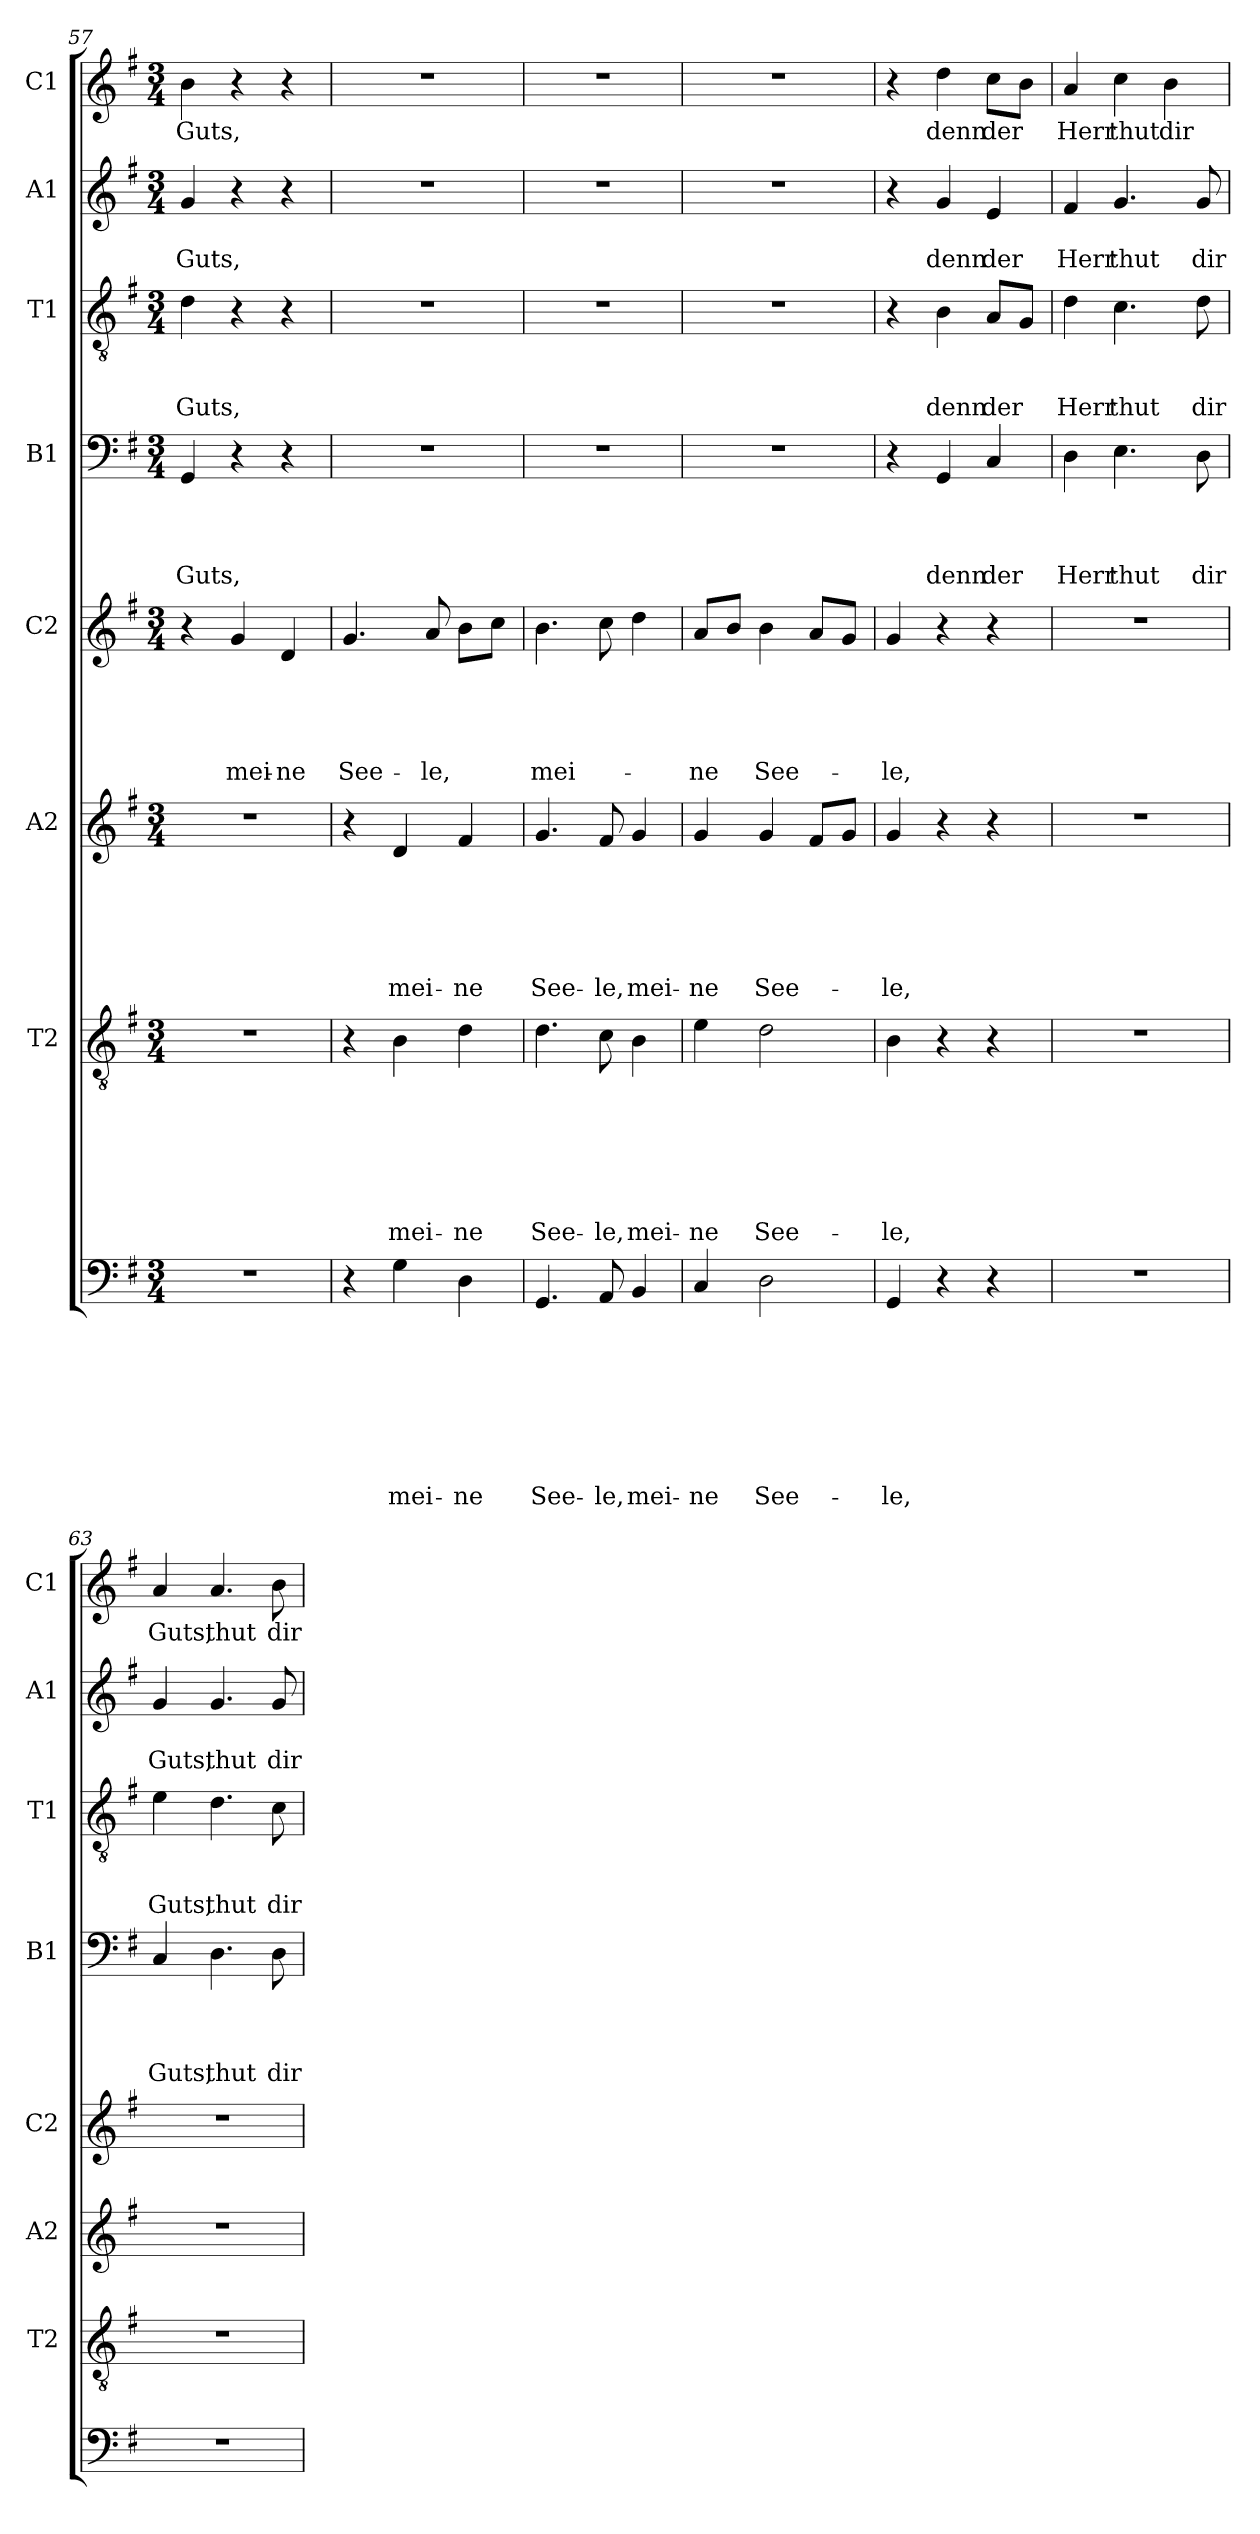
**kern	**text	**text	**text	**text	**text	**text	**text	**text	**kern	**text	**text	**text	**text	**text	**text	**text	**kern	**text	**text	**text	**text	**text	**text	**kern	**text	**text	**text	**text	**text	**kern	**text	**text	**text	**text	**kern	**text	**text	**text	**kern	**text	**text	**kern	**text
*part8	*part8	*part8	*part8	*part8	*part8	*part8	*part8	*part8	*part7	*part7	*part7	*part7	*part7	*part7	*part7	*part7	*part6	*part6	*part6	*part6	*part6	*part6	*part6	*part5	*part5	*part5	*part5	*part5	*part5	*part4	*part4	*part4	*part4	*part4	*part3	*part3	*part3	*part3	*part2	*part2	*part2	*part1	*part1
*staff8	*staff8	*staff8	*staff8	*staff8	*staff8	*staff8	*staff8	*staff8	*staff7	*staff7	*staff7	*staff7	*staff7	*staff7	*staff7	*staff7	*staff6	*staff6	*staff6	*staff6	*staff6	*staff6	*staff6	*staff5	*staff5	*staff5	*staff5	*staff5	*staff5	*staff4	*staff4	*staff4	*staff4	*staff4	*staff3	*staff3	*staff3	*staff3	*staff2	*staff2	*staff2	*staff1	*staff1
*	*	*	*	*	*	*	*	*	*I"T2	*	*	*	*	*	*	*	*I"A2	*	*	*	*	*	*	*I"C2	*	*	*	*	*	*I"B1	*	*	*	*	*I"T1	*	*	*	*I"A1	*	*	*I"C1	*
*	*	*	*	*	*	*	*	*	*I'T2	*	*	*	*	*	*	*	*I'A2	*	*	*	*	*	*	*I'C2	*	*	*	*	*	*I'B1	*	*	*	*	*I'T1	*	*	*	*I'A1	*	*	*I'C1	*
*clefF4	*	*	*	*	*	*	*	*	*clefGv2	*	*	*	*	*	*	*	*clefG2	*	*	*	*	*	*	*clefG2	*	*	*	*	*	*clefF4	*	*	*	*	*clefGv2	*	*	*	*clefG2	*	*	*clefG2	*
*k[f#]	*	*	*	*	*	*	*	*	*k[f#]	*	*	*	*	*	*	*	*k[f#]	*	*	*	*	*	*	*k[f#]	*	*	*	*	*	*k[f#]	*	*	*	*	*k[f#]	*	*	*	*k[f#]	*	*	*k[f#]	*
*G:	*	*	*	*	*	*	*	*	*G:	*	*	*	*	*	*	*	*G:	*	*	*	*	*	*	*G:	*	*	*	*	*	*G:	*	*	*	*	*G:	*	*	*	*G:	*	*	*G:	*
*M3/4	*	*	*	*	*	*	*	*	*M3/4	*	*	*	*	*	*	*	*M3/4	*	*	*	*	*	*	*M3/4	*	*	*	*	*	*M3/4	*	*	*	*	*M3/4	*	*	*	*M3/4	*	*	*M3/4	*
=57	=57	=57	=57	=57	=57	=57	=57	=57	=57	=57	=57	=57	=57	=57	=57	=57	=57	=57	=57	=57	=57	=57	=57	=57	=57	=57	=57	=57	=57	=57	=57	=57	=57	=57	=57	=57	=57	=57	=57	=57	=57	=57	=57
!LO:N:vis=1	!	!	!	!	!	!	!	!	!LO:N:vis=1	!	!	!	!	!	!	!	!LO:N:vis=1	!	!	!	!	!	!	!	!	!	!	!	!	!	!	!	!	!LO:LY:b	!	!	!	!LO:LY:b	!	!	!LO:LY:b	!	!LO:LY:b
2.r	.	.	.	.	.	.	.	.	2.r	.	.	.	.	.	.	.	2.r	.	.	.	.	.	.	4r	.	.	.	.	.	4GG/	.	.	.	Guts,	4d\	.	.	Guts,	4g/	.	Guts,	4b\	Guts,
!	!	!	!	!	!	!	!	!	!	!	!	!	!	!	!	!	!	!	!	!	!	!	!	!	!	!	!	!	!LO:LY:b	!	!	!	!	!	!	!	!	!	!	!	!	!	!
.	.	.	.	.	.	.	.	.	.	.	.	.	.	.	.	.	.	.	.	.	.	.	.	4g/	.	.	.	.	mei-	4r	.	.	.	.	4r	.	.	.	4r	.	.	4r	.
!	!	!	!	!	!	!	!	!	!	!	!	!	!	!	!	!	!	!	!	!	!	!	!	!	!	!	!	!	!LO:LY:b:rj	!	!	!	!	!	!	!	!	!	!	!	!	!	!
.	.	.	.	.	.	.	.	.	.	.	.	.	.	.	.	.	.	.	.	.	.	.	.	4d/	.	.	.	.	-ne	4r	.	.	.	.	4r	.	.	.	4r	.	.	4r	.
=58	=58	=58	=58	=58	=58	=58	=58	=58	=58	=58	=58	=58	=58	=58	=58	=58	=58	=58	=58	=58	=58	=58	=58	=58	=58	=58	=58	=58	=58	=58	=58	=58	=58	=58	=58	=58	=58	=58	=58	=58	=58	=58	=58
!	!	!	!	!	!	!	!	!	!	!	!	!	!	!	!	!	!	!	!	!	!	!	!	!	!	!	!	!	!LO:LY:b	!LO:N:vis=1	!	!	!	!	!LO:N:vis=1	!	!	!	!LO:N:vis=1	!	!	!LO:N:vis=1	!
4r	.	.	.	.	.	.	.	.	4r	.	.	.	.	.	.	.	4r	.	.	.	.	.	.	4.g/	.	.	.	.	See-	2.r	.	.	.	.	2.r	.	.	.	2.r	.	.	2.r	.
!	!	!	!	!	!	!	!	!LO:LY:b	!	!	!	!	!	!	!	!LO:LY:b	!	!	!	!	!	!	!LO:LY:b	!	!	!	!	!	!	!	!	!	!	!	!	!	!	!	!	!	!	!	!
4G\	.	.	.	.	.	.	.	mei-	4B\	.	.	.	.	.	.	mei-	4d/	.	.	.	.	.	mei-	.	.	.	.	.	.	.	.	.	.	.	.	.	.	.	.	.	.	.	.
!	!	!	!	!	!	!	!	!	!	!	!	!	!	!	!	!	!	!	!	!	!	!	!	!	!	!	!	!	!LO:LY:b	!	!	!	!	!	!	!	!	!	!	!	!	!	!
.	.	.	.	.	.	.	.	.	.	.	.	.	.	.	.	.	.	.	.	.	.	.	.	8a/	.	.	.	.	-le,	.	.	.	.	.	.	.	.	.	.	.	.	.	.
!	!	!	!	!	!	!	!	!LO:LY:b	!	!	!	!	!	!	!	!LO:LY:b	!	!	!	!	!	!	!LO:LY:b	!	!	!	!	!	!	!	!	!	!	!	!	!	!	!	!	!	!	!	!
4D\	.	.	.	.	.	.	.	-ne	4d\	.	.	.	.	.	.	-ne	4f#/	.	.	.	.	.	-ne	8b\L	.	.	.	.	.	.	.	.	.	.	.	.	.	.	.	.	.	.	.
.	.	.	.	.	.	.	.	.	.	.	.	.	.	.	.	.	.	.	.	.	.	.	.	8cc\J	.	.	.	.	.	.	.	.	.	.	.	.	.	.	.	.	.	.	.
=59	=59	=59	=59	=59	=59	=59	=59	=59	=59	=59	=59	=59	=59	=59	=59	=59	=59	=59	=59	=59	=59	=59	=59	=59	=59	=59	=59	=59	=59	=59	=59	=59	=59	=59	=59	=59	=59	=59	=59	=59	=59	=59	=59
!	!	!	!	!	!	!	!	!LO:LY:b	!	!	!	!	!	!	!	!LO:LY:b	!	!	!	!	!	!	!LO:LY:b	!	!	!	!	!	!LO:LY:b	!LO:N:vis=1	!	!	!	!	!LO:N:vis=1	!	!	!	!LO:N:vis=1	!	!	!LO:N:vis=1	!
4.GG/	.	.	.	.	.	.	.	See-	4.d\	.	.	.	.	.	.	See-	4.g/	.	.	.	.	.	See-	4.b\	.	.	.	.	mei-	2.r	.	.	.	.	2.r	.	.	.	2.r	.	.	2.r	.
!	!	!	!	!	!	!	!	!LO:LY:b	!	!	!	!	!	!	!	!LO:LY:b	!	!	!	!	!	!	!LO:LY:b	!	!	!	!	!	!	!	!	!	!	!	!	!	!	!	!	!	!	!	!
8AA/	.	.	.	.	.	.	.	-le,	8c\	.	.	.	.	.	.	-le,	8f#/	.	.	.	.	.	-le,	8cc\	.	.	.	.	.	.	.	.	.	.	.	.	.	.	.	.	.	.	.
!	!	!	!	!	!	!	!	!LO:LY:b	!	!	!	!	!	!	!	!LO:LY:b	!	!	!	!	!	!	!LO:LY:b	!	!	!	!	!	!	!	!	!	!	!	!	!	!	!	!	!	!	!	!
4BB/	.	.	.	.	.	.	.	mei-	4B\	.	.	.	.	.	.	mei-	4g/	.	.	.	.	.	mei-	4dd\	.	.	.	.	.	.	.	.	.	.	.	.	.	.	.	.	.	.	.
=60	=60	=60	=60	=60	=60	=60	=60	=60	=60	=60	=60	=60	=60	=60	=60	=60	=60	=60	=60	=60	=60	=60	=60	=60	=60	=60	=60	=60	=60	=60	=60	=60	=60	=60	=60	=60	=60	=60	=60	=60	=60	=60	=60
!	!	!	!	!	!	!	!	!LO:LY:b	!	!	!	!	!	!	!	!LO:LY:b	!	!	!	!	!	!	!LO:LY:b	!	!	!	!	!	!LO:LY:b	!LO:N:vis=1	!	!	!	!	!LO:N:vis=1	!	!	!	!LO:N:vis=1	!	!	!LO:N:vis=1	!
4C/	.	.	.	.	.	.	.	-ne	4e\	.	.	.	.	.	.	-ne	4g/	.	.	.	.	.	-ne	8a/L	.	.	.	.	-ne	2.r	.	.	.	.	2.r	.	.	.	2.r	.	.	2.r	.
.	.	.	.	.	.	.	.	.	.	.	.	.	.	.	.	.	.	.	.	.	.	.	.	8b/J	.	.	.	.	.	.	.	.	.	.	.	.	.	.	.	.	.	.	.
!	!	!	!	!	!	!	!	!LO:LY:b	!	!	!	!	!	!	!	!LO:LY:b	!	!	!	!	!	!	!LO:LY:b	!	!	!	!	!	!LO:LY:b	!	!	!	!	!	!	!	!	!	!	!	!	!	!
2D\	.	.	.	.	.	.	.	See-	2d\	.	.	.	.	.	.	See-	4g/	.	.	.	.	.	See-	4b\	.	.	.	.	See-	.	.	.	.	.	.	.	.	.	.	.	.	.	.
.	.	.	.	.	.	.	.	.	.	.	.	.	.	.	.	.	8f#/L	.	.	.	.	.	.	8a/L	.	.	.	.	.	.	.	.	.	.	.	.	.	.	.	.	.	.	.
.	.	.	.	.	.	.	.	.	.	.	.	.	.	.	.	.	8g/J	.	.	.	.	.	.	8g/J	.	.	.	.	.	.	.	.	.	.	.	.	.	.	.	.	.	.	.
=61	=61	=61	=61	=61	=61	=61	=61	=61	=61	=61	=61	=61	=61	=61	=61	=61	=61	=61	=61	=61	=61	=61	=61	=61	=61	=61	=61	=61	=61	=61	=61	=61	=61	=61	=61	=61	=61	=61	=61	=61	=61	=61	=61
!	!	!	!	!	!	!	!	!LO:LY:b	!	!	!	!	!	!	!	!LO:LY:b	!	!	!	!	!	!	!LO:LY:b	!	!	!	!	!	!LO:LY:b	!	!	!	!	!	!	!	!	!	!	!	!	!	!
4GG/	.	.	.	.	.	.	.	-le,	4B\	.	.	.	.	.	.	-le,	4g/	.	.	.	.	.	-le,	4g/	.	.	.	.	-le,	4r	.	.	.	.	4r	.	.	.	4r	.	.	4r	.
!	!	!	!	!	!	!	!	!	!	!	!	!	!	!	!	!	!	!	!	!	!	!	!	!	!	!	!	!	!	!	!	!	!	!LO:LY:b	!	!	!	!LO:LY:b	!	!	!LO:LY:b	!	!LO:LY:b
4r	.	.	.	.	.	.	.	.	4r	.	.	.	.	.	.	.	4r	.	.	.	.	.	.	4r	.	.	.	.	.	4GG/	.	.	.	denn	4B\	.	.	denn	4g/	.	denn	4dd\	denn
!	!	!	!	!	!	!	!	!	!	!	!	!	!	!	!	!	!	!	!	!	!	!	!	!	!	!	!	!	!	!	!	!	!	!LO:LY:b	!	!	!	!LO:LY:b	!	!	!LO:LY:b	!	!LO:LY:b
4r	.	.	.	.	.	.	.	.	4r	.	.	.	.	.	.	.	4r	.	.	.	.	.	.	4r	.	.	.	.	.	4C/	.	.	.	der	8A/L	.	.	der	4e/	.	der	8cc\L	der
.	.	.	.	.	.	.	.	.	.	.	.	.	.	.	.	.	.	.	.	.	.	.	.	.	.	.	.	.	.	.	.	.	.	.	8G/J	.	.	.	.	.	.	8b\J	.
!!LO:PB:g=z
=62	=62	=62	=62	=62	=62	=62	=62	=62	=62	=62	=62	=62	=62	=62	=62	=62	=62	=62	=62	=62	=62	=62	=62	=62	=62	=62	=62	=62	=62	=62	=62	=62	=62	=62	=62	=62	=62	=62	=62	=62	=62	=62	=62
!LO:N:vis=1	!	!	!	!	!	!	!	!	!LO:N:vis=1	!	!	!	!	!	!	!	!LO:N:vis=1	!	!	!	!	!	!	!LO:N:vis=1	!	!	!	!	!	!	!	!	!	!LO:LY:b	!	!	!	!LO:LY:b	!	!	!LO:LY:b	!	!LO:LY:b
2.r	.	.	.	.	.	.	.	.	2.r	.	.	.	.	.	.	.	2.r	.	.	.	.	.	.	2.r	.	.	.	.	.	4D\	.	.	.	Herr	4d\	.	.	Herr	4f#/	.	Herr	4a/	Herr
!	!	!	!	!	!	!	!	!	!	!	!	!	!	!	!	!	!	!	!	!	!	!	!	!	!	!	!	!	!	!	!	!	!	!LO:LY:b	!	!	!	!LO:LY:b	!	!	!LO:LY:b	!	!LO:LY:b
.	.	.	.	.	.	.	.	.	.	.	.	.	.	.	.	.	.	.	.	.	.	.	.	.	.	.	.	.	.	4.E\	.	.	.	thut	4.c\	.	.	thut	4.g/	.	thut	4cc\	thut
!	!	!	!	!	!	!	!	!	!	!	!	!	!	!	!	!	!	!	!	!	!	!	!	!	!	!	!	!	!	!	!	!	!	!	!	!	!	!	!	!	!	!	!LO:LY:b
.	.	.	.	.	.	.	.	.	.	.	.	.	.	.	.	.	.	.	.	.	.	.	.	.	.	.	.	.	.	.	.	.	.	.	.	.	.	.	.	.	.	4b\	dir
!	!	!	!	!	!	!	!	!	!	!	!	!	!	!	!	!	!	!	!	!	!	!	!	!	!	!	!	!	!	!	!	!	!	!LO:LY:b	!	!	!	!LO:LY:b	!	!	!LO:LY:b	!	!
.	.	.	.	.	.	.	.	.	.	.	.	.	.	.	.	.	.	.	.	.	.	.	.	.	.	.	.	.	.	8D\	.	.	.	dir	8d\	.	.	dir	8g/	.	dir	.	.
=63	=63	=63	=63	=63	=63	=63	=63	=63	=63	=63	=63	=63	=63	=63	=63	=63	=63	=63	=63	=63	=63	=63	=63	=63	=63	=63	=63	=63	=63	=63	=63	=63	=63	=63	=63	=63	=63	=63	=63	=63	=63	=63	=63
!LO:N:vis=1	!	!	!	!	!	!	!	!	!LO:N:vis=1	!	!	!	!	!	!	!	!LO:N:vis=1	!	!	!	!	!	!	!LO:N:vis=1	!	!	!	!	!	!	!	!	!	!LO:LY:b	!	!	!	!LO:LY:b	!	!	!LO:LY:b	!	!LO:LY:b
2.r	.	.	.	.	.	.	.	.	2.r	.	.	.	.	.	.	.	2.r	.	.	.	.	.	.	2.r	.	.	.	.	.	4C/	.	.	.	Guts,	4e\	.	.	Guts,	4g/	.	Guts,	4a/	Guts,
!	!	!	!	!	!	!	!	!	!	!	!	!	!	!	!	!	!	!	!	!	!	!	!	!	!	!	!	!	!	!	!	!	!	!LO:LY:b	!	!	!	!LO:LY:b	!	!	!LO:LY:b	!	!LO:LY:b
.	.	.	.	.	.	.	.	.	.	.	.	.	.	.	.	.	.	.	.	.	.	.	.	.	.	.	.	.	.	4.D\	.	.	.	thut	4.d\	.	.	thut	4.g/	.	thut	4.a/	thut
!	!	!	!	!	!	!	!	!	!	!	!	!	!	!	!	!	!	!	!	!	!	!	!	!	!	!	!	!	!	!	!	!	!	!LO:LY:b	!	!	!	!LO:LY:b	!	!	!LO:LY:b	!	!LO:LY:b
.	.	.	.	.	.	.	.	.	.	.	.	.	.	.	.	.	.	.	.	.	.	.	.	.	.	.	.	.	.	8D\	.	.	.	dir	8c\	.	.	dir	8g/	.	dir	8b\	dir
=	=	=	=	=	=	=	=	=	=	=	=	=	=	=	=	=	=	=	=	=	=	=	=	=	=	=	=	=	=	=	=	=	=	=	=	=	=	=	=	=	=	=	=
*-	*-	*-	*-	*-	*-	*-	*-	*-	*-	*-	*-	*-	*-	*-	*-	*-	*-	*-	*-	*-	*-	*-	*-	*-	*-	*-	*-	*-	*-	*-	*-	*-	*-	*-	*-	*-	*-	*-	*-	*-	*-	*-	*-
